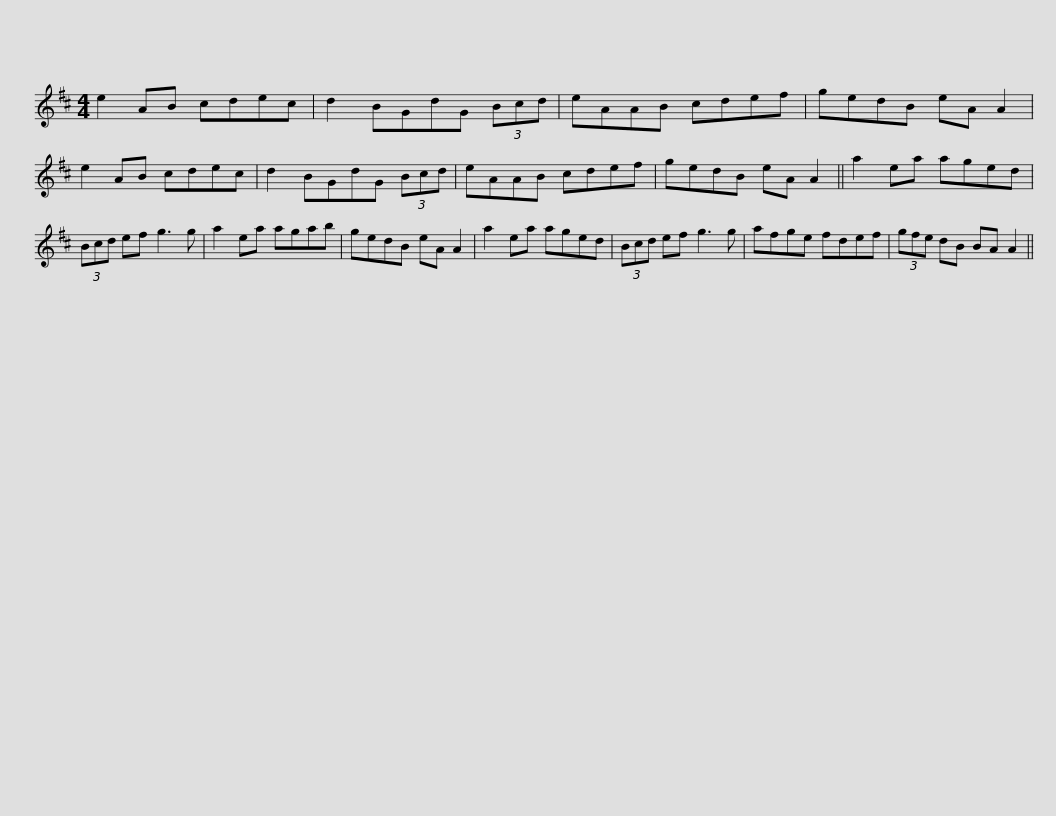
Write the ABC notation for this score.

X:1
L:1/8
M:4/4
I:linebreak $
K:D
V:1 treble
V:1
 e2 AB cdec | d2 BGdG (3Bcd | eAAB cdef | gedB eA A2 | e2 AB cdec | %5
 d2 BGdG (3Bcd |$ eAAB cdef | gedB eA A2 || a2 ea aged | (3Bcd ef g3 g | %10
 a2 ea agab | gedB eA A2 |$ a2 ea aged | (3Bcd ef g3 g | afge fdef | %15
 (3gfe dB BA A2 || %16
